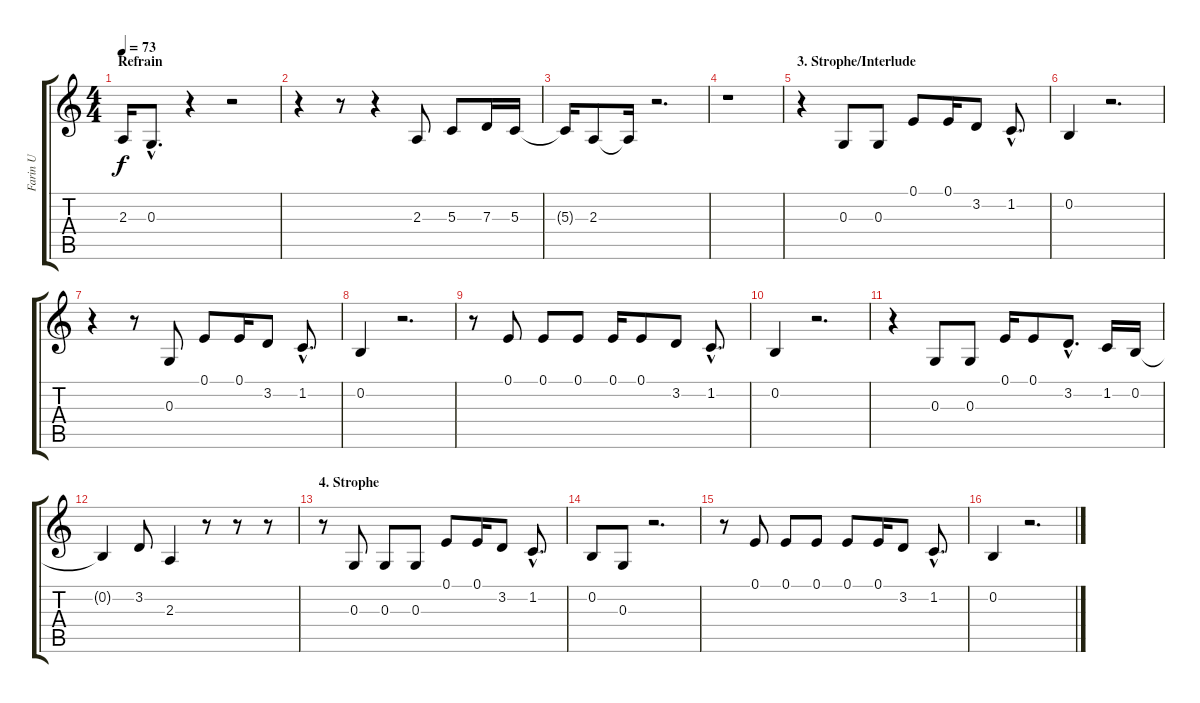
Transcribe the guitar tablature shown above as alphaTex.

\track ("Farin U" "Farin U") {instrument lead8bassandlead}
\staff {score tabs}
\tuning (E4 B3 G3 D3 A2 E2) {hide}
\ts (4 4)
\section ("" "Refrain")
\tempo 73
\clef g2
\ks c
2.3{t}.16{dy f} 0.3{hac}.8{d} r.4 r.2 |
r.4 r.8 r.4 2.3.8 5.3.8 7.3.16 5.3.16 |
5.3{t}.16 2.3.8 2.3{t}.16 r.2{d} |
r.1 |
\section ("" "3. Strophe/Interlude")
r.4{volume 10} 0.3.8 0.3.8 0.1.8 0.1.16 3.2.8 1.2{hac}.8{d} |
0.2.4 r.2{d} |
r.4 r.8 0.3.8 0.1.8 0.1.16 3.2.8 1.2{hac}.8{d} |
0.2.4 r.2{d} |
r.8 0.1.8 0.1.8 0.1.8 0.1.16 0.1.8 3.2.8 1.2{hac}.8{d} |
0.2.4 r.2{d} |
r.4 0.3.8 0.3.8 0.1.16 0.1.8 3.2{hac}.8{d} 1.2.16 0.2.16 |
0.2{t}.4 3.2.8 2.3.4 r.8 r.8 r.8 |
\section ("" "4. Strophe")
r.8 0.3.8{volume 11} 0.3.8 0.3.8 0.1.8 0.1.16 3.2.8 1.2{hac}.8{d} |
0.2.8 0.3.8 r.2{d} |
r.8 0.1.8 0.1.8 0.1.8 0.1.8 0.1.16 3.2.8 1.2{hac}.8{d} |
0.2.4 r.2{d}
